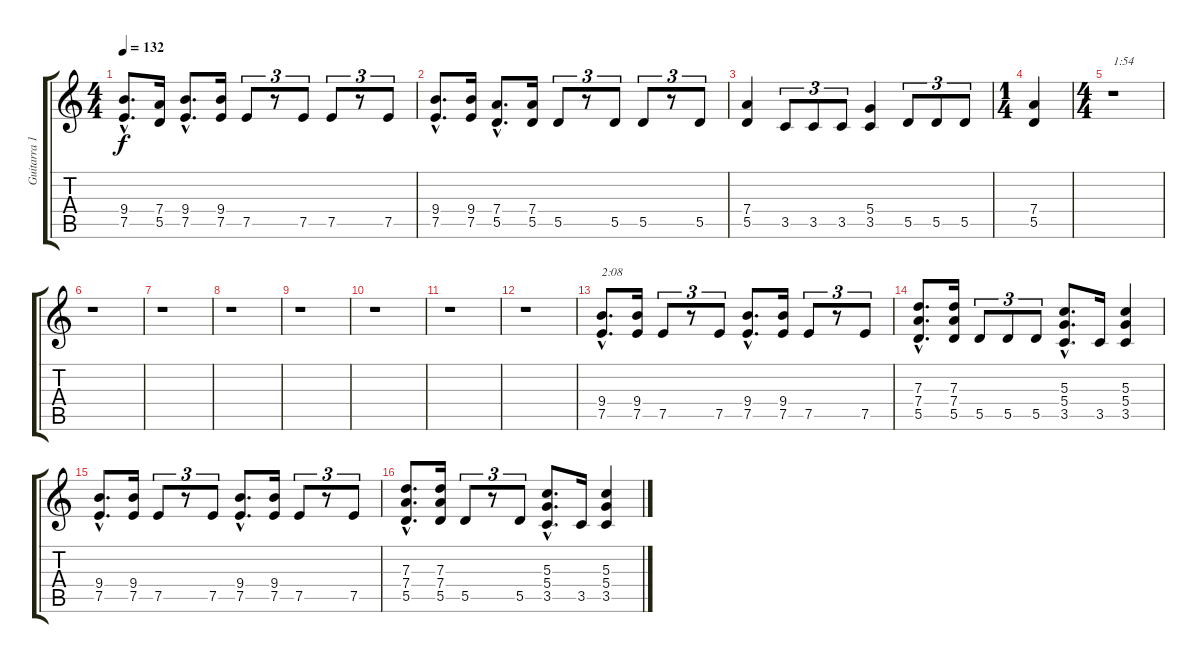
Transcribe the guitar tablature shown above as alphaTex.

\track ("Guitarra 1" "Guitarra 1") {instrument distortionguitar}
\staff {score tabs}
\tuning (E4 B3 G3 D3 A2 E2) {hide}
\ts (4 4)
\tempo 132
\clef g2
\ks c
(9.4{hac} 7.5{hac}).8{d dy f} (7.4 5.5).16 (9.4{hac} 7.5{hac}).8{d} (9.4 7.5).16 7.5.8{tu (3 2)} r.8{tu (3 2)} 7.5.8{tu (3 2)} 7.5.8{tu (3 2)} r.8{tu (3 2)} 7.5.8{tu (3 2)} |
(9.4{hac} 7.5{hac}).8{d} (9.4 7.5).16 (7.4{hac} 5.5{hac}).8{d} (7.4 5.5).16 5.5.8{tu (3 2)} r.8{tu (3 2)} 5.5.8{tu (3 2)} 5.5.8{tu (3 2)} r.8{tu (3 2)} 5.5.8{tu (3 2)} |
(7.4 5.5).4 3.5.8{tu (3 2)} 3.5.8{tu (3 2)} 3.5.8{tu (3 2)} (5.4 3.5).4 5.5.8{tu (3 2)} 5.5.8{tu (3 2)} 5.5.8{tu (3 2)} |
\ts (1 4)
(7.4 5.5).4 |
\ts (4 4)
r.1{txt "1:54"} |
r.1 |
r.1 |
r.1 |
r.1 |
r.1 |
r.1 |
r.1 |
(9.4{hac} 7.5{hac}).8{d txt "2:08"} (9.4 7.5).16 7.5.8{tu (3 2)} r.8{tu (3 2)} 7.5.8{tu (3 2)} (9.4{hac} 7.5{hac}).8{d} (9.4 7.5).16 7.5.8{tu (3 2)} r.8{tu (3 2)} 7.5.8{tu (3 2)} |
(7.3{hac} 7.4{hac} 5.5{hac}).8{d} (7.3 7.4 5.5).16 5.5.8{tu (3 2)} 5.5.8{tu (3 2)} 5.5.8{tu (3 2)} (5.3{hac} 5.4{hac} 3.5{hac}).8{d} 3.5.16 (5.3 5.4 3.5).4 |
(9.4{hac} 7.5{hac}).8{d} (9.4 7.5).16 7.5.8{tu (3 2)} r.8{tu (3 2)} 7.5.8{tu (3 2)} (9.4{hac} 7.5{hac}).8{d} (9.4 7.5).16 7.5.8{tu (3 2)} r.8{tu (3 2)} 7.5.8{tu (3 2)} |
(7.3{hac} 7.4{hac} 5.5{hac}).8{d} (7.3 7.4 5.5).16 5.5.8{tu (3 2)} r.8{tu (3 2)} 5.5.8{tu (3 2)} (5.3{hac} 5.4{hac} 3.5{hac}).8{d} 3.5.16 (5.3 5.4 3.5).4
